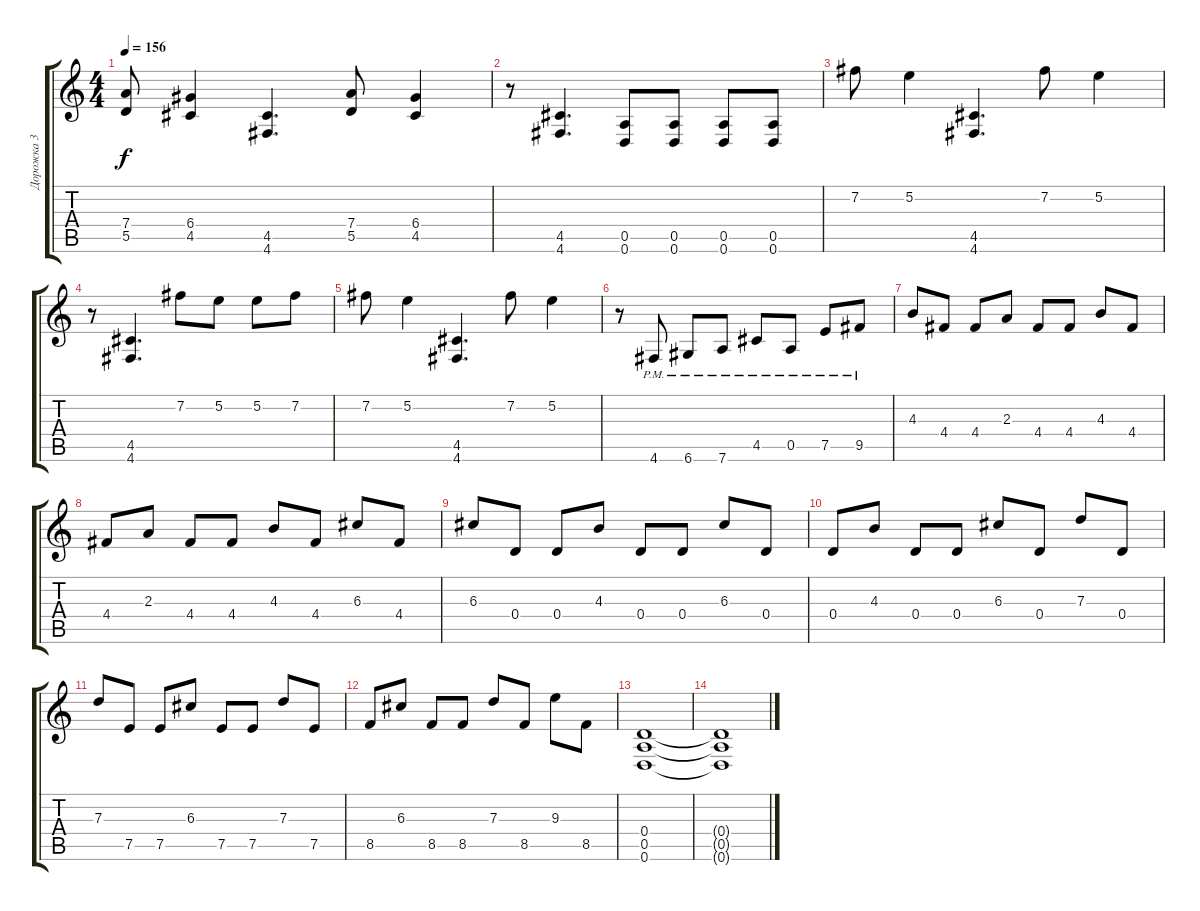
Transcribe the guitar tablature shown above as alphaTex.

\track ("Дорожка 3" "Дорожка 3") {instrument distortionguitar}
\staff {score tabs}
\tuning (E4 B3 G3 D3 A2 D2) {hide}
\ts (4 4)
\tempo 156
\clef g2
\ks c
(7.4 5.5).8{dy f} (6.4 4.5).4 (4.5 4.6).4{d} (7.4 5.5).8 (6.4 4.5).4 |
r.8 (4.5 4.6).4{d} (0.5 0.6).8 (0.5 0.6).8 (0.5 0.6).8 (0.5 0.6).8 |
7.2.8 5.2.4 (4.5 4.6).4{d} 7.2.8 5.2.4 |
r.8 (4.5 4.6).4{d} 7.2.8 5.2.8 5.2.8 7.2.8 |
7.2.8 5.2.4 (4.5 4.6).4{d} 7.2.8 5.2.4 |
r.8 4.6{pm}.8 6.6{pm}.8 7.6{pm}.8 4.5{pm}.8 0.5{pm}.8 7.5{pm}.8 9.5{pm}.8 |
4.3.8 4.4.8 4.4.8 2.3.8 4.4.8 4.4.8 4.3.8 4.4.8 |
4.4.8 2.3.8 4.4.8 4.4.8 4.3.8 4.4.8 6.3.8 4.4.8 |
6.3.8 0.4.8 0.4.8 4.3.8 0.4.8 0.4.8 6.3.8 0.4.8 |
0.4.8 4.3.8 0.4.8 0.4.8 6.3.8 0.4.8 7.3.8 0.4.8 |
7.3.8 7.5.8 7.5.8 6.3.8 7.5.8 7.5.8 7.3.8 7.5.8 |
8.5.8 6.3.8 8.5.8 8.5.8 7.3.8 8.5.8 9.3.8 8.5.8 |
(0.4 0.5 0.6).1 |
(0.4{t} 0.5{t} 0.6{t}).1
